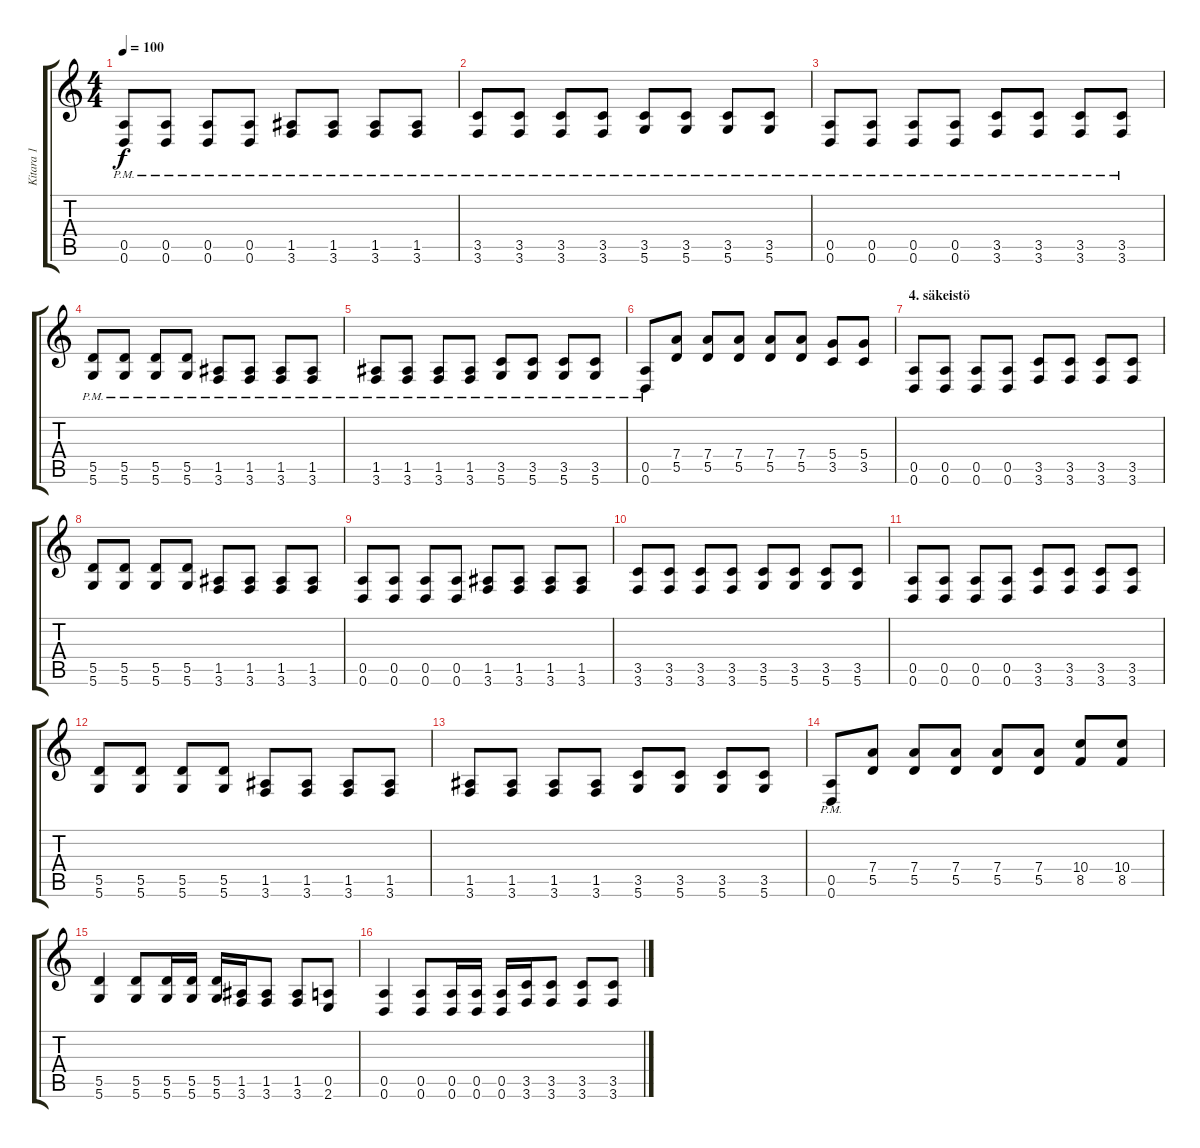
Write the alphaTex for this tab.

\track ("Kitara 1" "Kitara 1") {instrument distortionguitar}
\staff {score tabs}
\tuning (E4 B3 G3 D3 A2 D2) {hide}
\ts (4 4)
\tempo 100
\clef g2
\ks c
(0.5{pm} 0.6{pm}).8{dy f} (0.5{pm} 0.6{pm}).8 (0.5{pm} 0.6{pm}).8 (0.5{pm} 0.6{pm}).8 (1.5{pm} 3.6{pm}).8 (1.5{pm} 3.6{pm}).8 (1.5{pm} 3.6{pm}).8 (1.5{pm} 3.6{pm}).8 |
(3.5{pm} 3.6{pm}).8 (3.5{pm} 3.6{pm}).8 (3.5{pm} 3.6{pm}).8 (3.5{pm} 3.6{pm}).8 (3.5{pm} 5.6{pm}).8 (3.5{pm} 5.6{pm}).8 (3.5{pm} 5.6{pm}).8 (3.5{pm} 5.6{pm}).8 |
(0.5{pm} 0.6{pm}).8 (0.5{pm} 0.6{pm}).8 (0.5{pm} 0.6{pm}).8 (0.5{pm} 0.6{pm}).8 (3.5{pm} 3.6{pm}).8 (3.5{pm} 3.6{pm}).8 (3.5{pm} 3.6{pm}).8 (3.5{pm} 3.6{pm}).8 |
(5.5{pm} 5.6{pm}).8 (5.5{pm} 5.6{pm}).8 (5.5{pm} 5.6{pm}).8 (5.5{pm} 5.6{pm}).8 (1.5{pm} 3.6{pm}).8 (1.5{pm} 3.6{pm}).8 (1.5{pm} 3.6{pm}).8 (1.5{pm} 3.6{pm}).8 |
(1.5{pm} 3.6{pm}).8 (1.5{pm} 3.6{pm}).8 (1.5{pm} 3.6{pm}).8 (1.5{pm} 3.6{pm}).8 (3.5{pm} 5.6{pm}).8 (3.5{pm} 5.6{pm}).8 (3.5{pm} 5.6{pm}).8 (3.5{pm} 5.6{pm}).8 |
(0.5{pm} 0.6{pm}).8 (7.4 5.5).8 (7.4 5.5).8 (7.4 5.5).8 (7.4 5.5).8 (7.4 5.5).8 (5.4 3.5).8 (5.4 3.5).8 |
\section ("" "4. säkeistö")
(0.5 0.6).8 (0.5 0.6).8 (0.5 0.6).8 (0.5 0.6).8 (3.5 3.6).8 (3.5 3.6).8 (3.5 3.6).8 (3.5 3.6).8 |
(5.5 5.6).8 (5.5 5.6).8 (5.5 5.6).8 (5.5 5.6).8 (1.5 3.6).8 (1.5 3.6).8 (1.5 3.6).8 (1.5 3.6).8 |
(0.5 0.6).8 (0.5 0.6).8 (0.5 0.6).8 (0.5 0.6).8 (1.5 3.6).8 (1.5 3.6).8 (1.5 3.6).8 (1.5 3.6).8 |
(3.5 3.6).8 (3.5 3.6).8 (3.5 3.6).8 (3.5 3.6).8 (3.5 5.6).8 (3.5 5.6).8 (3.5 5.6).8 (3.5 5.6).8 |
(0.5 0.6).8 (0.5 0.6).8 (0.5 0.6).8 (0.5 0.6).8 (3.5 3.6).8 (3.5 3.6).8 (3.5 3.6).8 (3.5 3.6).8 |
(5.5 5.6).8 (5.5 5.6).8 (5.5 5.6).8 (5.5 5.6).8 (1.5 3.6).8 (1.5 3.6).8 (1.5 3.6).8 (1.5 3.6).8 |
(1.5 3.6).8 (1.5 3.6).8 (1.5 3.6).8 (1.5 3.6).8 (3.5 5.6).8 (3.5 5.6).8 (3.5 5.6).8 (3.5 5.6).8 |
(0.5{pm} 0.6{pm}).8 (7.4 5.5).8 (7.4 5.5).8 (7.4 5.5).8 (7.4 5.5).8 (7.4 5.5).8 (10.4 8.5).8 (10.4 8.5).8 |
(5.5 5.6).4 (5.5 5.6).8 (5.5 5.6).16 (5.5 5.6).16 (5.5 5.6).16 (1.5 3.6).16 (1.5 3.6).8 (1.5 3.6).8 (0.5 2.6).8 |
(0.5 0.6).4 (0.5 0.6).8 (0.5 0.6).16 (0.5 0.6).16 (0.5 0.6).16 (3.5 3.6).16 (3.5 3.6).8 (3.5 3.6).8 (3.5 3.6).8
